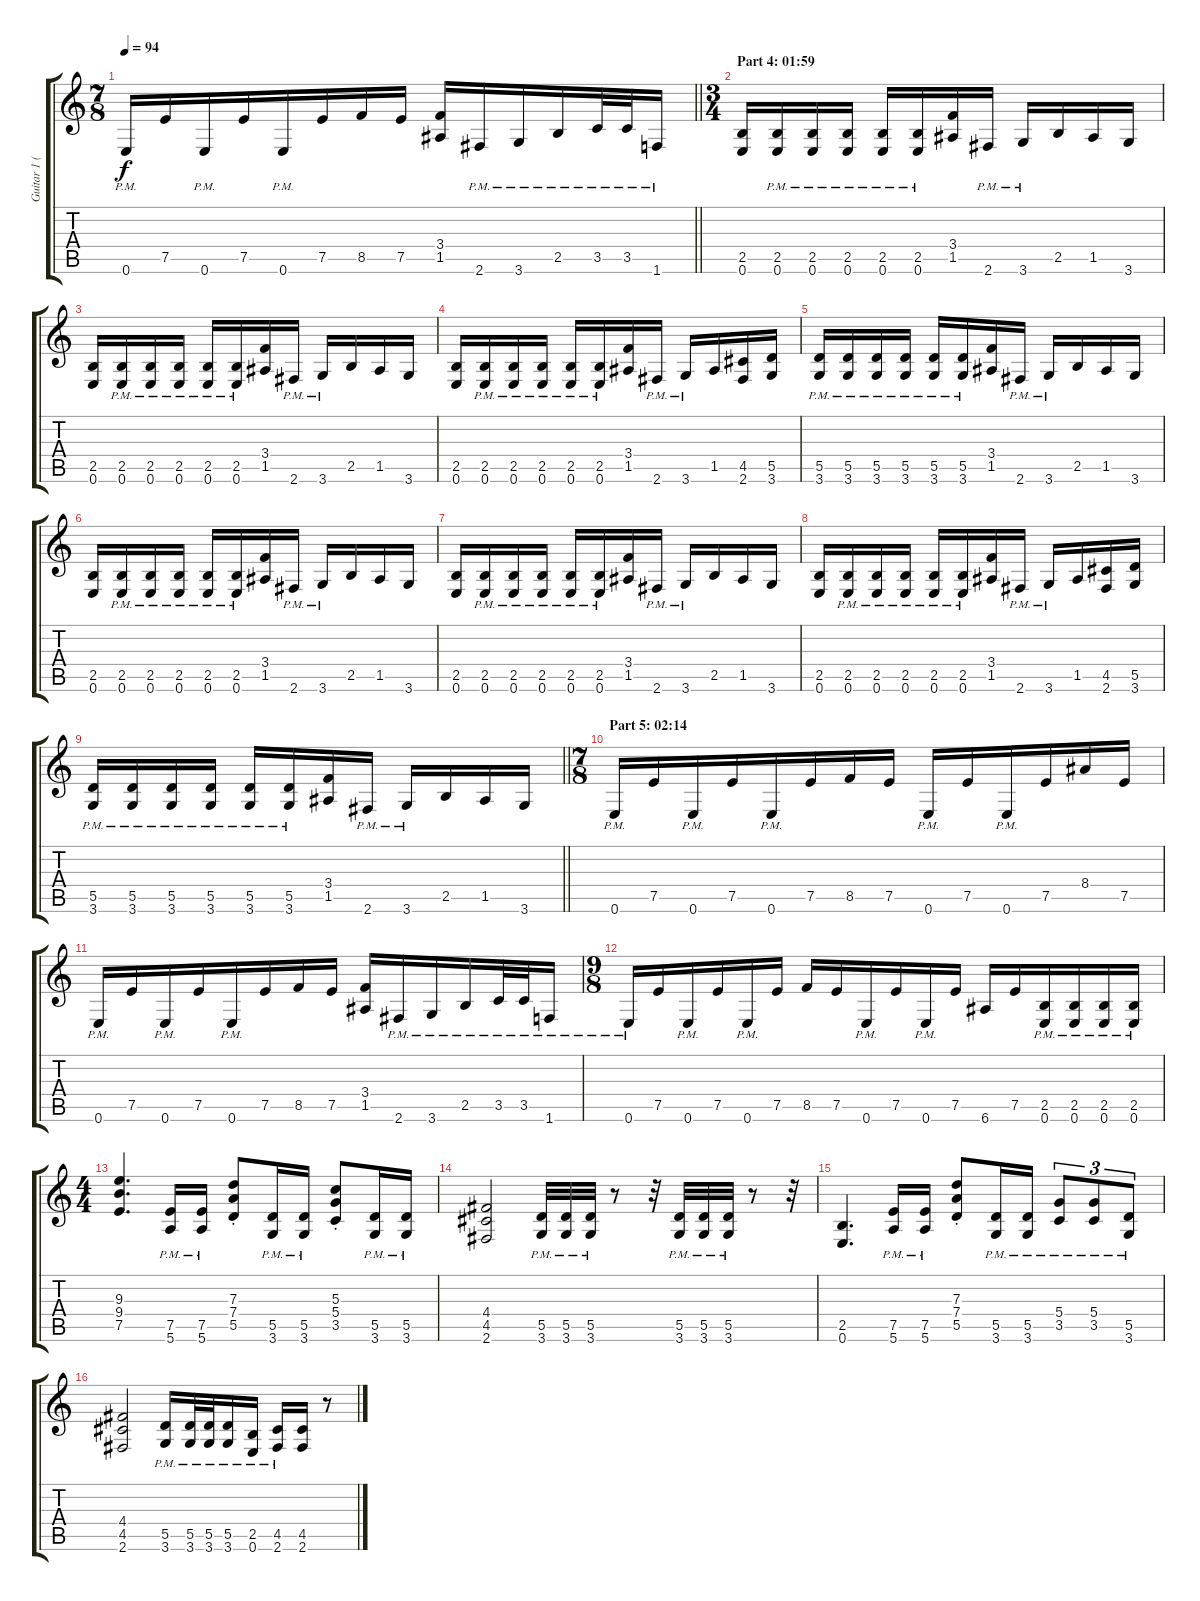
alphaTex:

\track ("Guitar 1 (Distortion)" "Guitar 1 (") {instrument distortionguitar}
\staff {score tabs}
\tuning (E4 B3 G3 D3 A2 E2) {hide}
\ts (7 8)
\tempo 94
\clef g2
\barLineRight lightlight
\ks c
0.6{pm}.16{dy f} 7.5.16 0.6{pm}.16 7.5.16 0.6{pm}.16 7.5.16 8.5.16 7.5.16 (3.4 1.5).16 2.6{pm}.16 3.6{pm}.16 2.5{pm}.16 3.5{pm}.32 3.5{pm}.32 1.6{pm}.16 |
\ts (3 4)
\section ("" "Part 4: 01:59")
(2.5 0.6).16 (2.5{pm} 0.6{pm}).16 (2.5{pm} 0.6{pm}).16 (2.5{pm} 0.6{pm}).16 (2.5{pm} 0.6{pm}).16 (2.5{pm} 0.6{pm}).16 (3.4 1.5).16 2.6{pm}.16 3.6{pm}.16 2.5.16 1.5.16 3.6.16 |
(2.5 0.6).16 (2.5{pm} 0.6{pm}).16 (2.5{pm} 0.6{pm}).16 (2.5{pm} 0.6{pm}).16 (2.5{pm} 0.6{pm}).16 (2.5{pm} 0.6{pm}).16 (3.4 1.5).16 2.6{pm}.16 3.6{pm}.16 2.5.16 1.5.16 3.6.16 |
(2.5 0.6).16 (2.5{pm} 0.6{pm}).16 (2.5{pm} 0.6{pm}).16 (2.5{pm} 0.6{pm}).16 (2.5{pm} 0.6{pm}).16 (2.5{pm} 0.6{pm}).16 (3.4 1.5).16 2.6{pm}.16 3.6{pm}.16 1.5.16 (4.5 2.6).16 (5.5 3.6).16 |
(5.5{pm} 3.6{pm}).16 (5.5{pm} 3.6{pm}).16 (5.5{pm} 3.6{pm}).16 (5.5{pm} 3.6{pm}).16 (5.5{pm} 3.6{pm}).16 (5.5{pm} 3.6{pm}).16 (3.4 1.5).16 2.6{pm}.16 3.6{pm}.16 2.5.16 1.5.16 3.6.16 |
(2.5 0.6).16 (2.5{pm} 0.6{pm}).16 (2.5{pm} 0.6{pm}).16 (2.5{pm} 0.6{pm}).16 (2.5{pm} 0.6{pm}).16 (2.5{pm} 0.6{pm}).16 (3.4 1.5).16 2.6{pm}.16 3.6{pm}.16 2.5.16 1.5.16 3.6.16 |
(2.5 0.6).16 (2.5{pm} 0.6{pm}).16 (2.5{pm} 0.6{pm}).16 (2.5{pm} 0.6{pm}).16 (2.5{pm} 0.6{pm}).16 (2.5{pm} 0.6{pm}).16 (3.4 1.5).16 2.6{pm}.16 3.6{pm}.16 2.5.16 1.5.16 3.6.16 |
(2.5 0.6).16 (2.5{pm} 0.6{pm}).16 (2.5{pm} 0.6{pm}).16 (2.5{pm} 0.6{pm}).16 (2.5{pm} 0.6{pm}).16 (2.5{pm} 0.6{pm}).16 (3.4 1.5).16 2.6{pm}.16 3.6{pm}.16 1.5.16 (4.5 2.6).16 (5.5 3.6).16 |
\barLineRight lightlight
(5.5{pm} 3.6{pm}).16 (5.5{pm} 3.6{pm}).16 (5.5{pm} 3.6{pm}).16 (5.5{pm} 3.6{pm}).16 (5.5{pm} 3.6{pm}).16 (5.5{pm} 3.6{pm}).16 (3.4 1.5).16 2.6{pm}.16 3.6{pm}.16 2.5.16 1.5.16 3.6.16 |
\ts (7 8)
\section ("" "Part 5: 02:14")
0.6{pm}.16 7.5.16 0.6{pm}.16 7.5.16 0.6{pm}.16 7.5.16 8.5.16 7.5.16 0.6{pm}.16 7.5.16 0.6{pm}.16 7.5.16 8.4.16 7.5.16 |
0.6{pm}.16 7.5.16 0.6{pm}.16 7.5.16 0.6{pm}.16 7.5.16 8.5.16 7.5.16 (3.4 1.5).16 2.6{pm}.16 3.6{pm}.16 2.5{pm}.16 3.5{pm}.32 3.5{pm}.32 1.6{pm}.16 |
\ts (9 8)
0.6{pm}.16 7.5.16 0.6{pm}.16 7.5.16 0.6{pm}.16 7.5.16 8.5.16 7.5.16 0.6{pm}.16 7.5.16 0.6{pm}.16 7.5.16 6.6.16 7.5.16 (2.5{pm} 0.6{pm}).16 (2.5{pm} 0.6{pm}).16 (2.5{pm} 0.6{pm}).16 (2.5{pm} 0.6{pm}).16 |
\ts (4 4)
(9.3 9.4 7.5).4{d} (7.5{pm} 5.6{pm}).16 (7.5{pm} 5.6{pm}).16 (7.3{st} 7.4{st} 5.5{st}).8 (5.5{pm} 3.6{pm}).16 (5.5{pm} 3.6{pm}).16 (5.3{st} 5.4{st} 3.5{st}).8 (5.5{pm} 3.6{pm}).16 (5.5{pm} 3.6{pm}).16 |
(4.4 4.5 2.6).2 (5.5{pm} 3.6{pm}).32 (5.5{pm} 3.6{pm}).32 (5.5{pm} 3.6{pm}).32 r.8 r.32 (5.5{pm} 3.6{pm}).32 (5.5{pm} 3.6{pm}).32 (5.5{pm} 3.6{pm}).32 r.8 r.32 |
(2.5 0.6).4{d} (7.5{pm} 5.6{pm}).16 (7.5{pm} 5.6{pm}).16 (7.3{st} 7.4{st} 5.5{st}).8 (5.5{pm} 3.6{pm}).16 (5.5{pm} 3.6{pm}).16 (5.4{pm} 3.5{pm}).8{tu (3 2)} (5.4{pm} 3.5{pm}).8{tu (3 2)} (5.5{pm} 3.6{pm}).8{tu (3 2)} |
(4.4 4.5 2.6).2 (5.5{pm} 3.6{pm}).16 (5.5{pm} 3.6{pm}).32 (5.5{pm} 3.6{pm}).32 (5.5{pm} 3.6{pm}).16 (2.5{pm} 0.6{pm}).16 (4.5{pm} 2.6{pm}).16 (4.5 2.6).16 r.8
